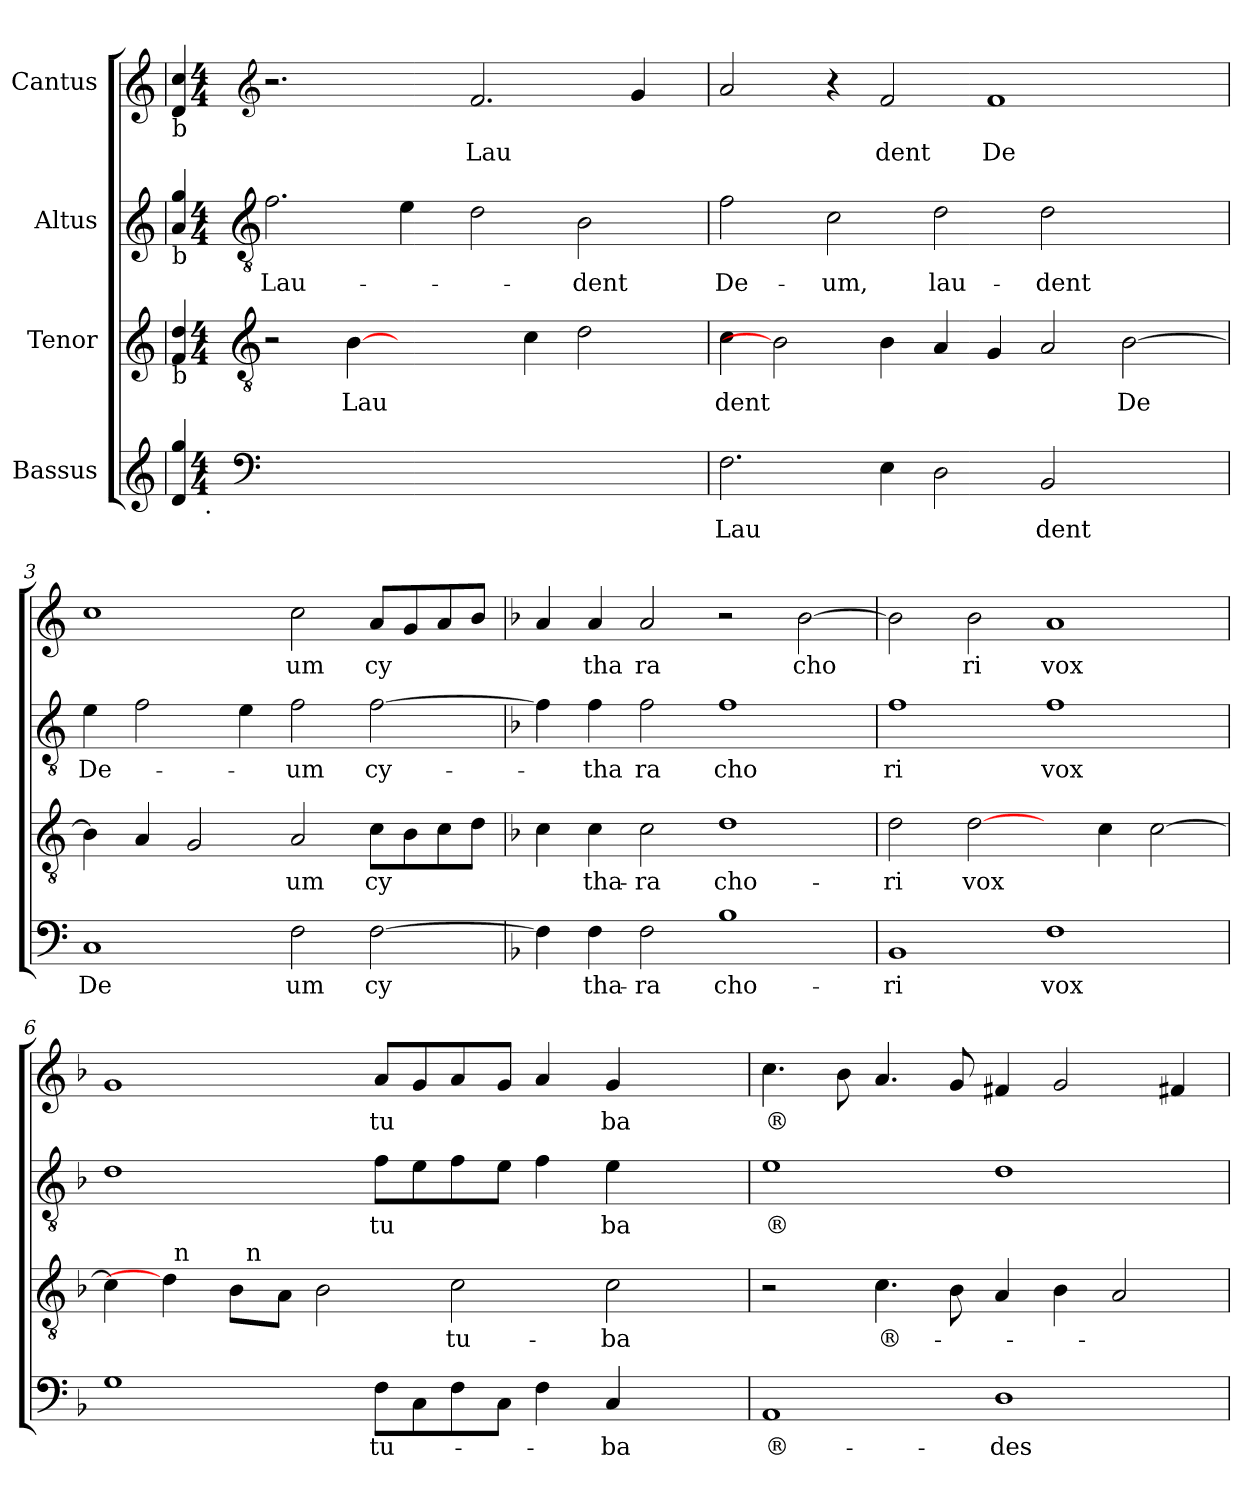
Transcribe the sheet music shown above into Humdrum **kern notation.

**kern	**text	**kern	**text	**kern	**text	**kern	**text
*part4	*part4	*part3	*part3	*part2	*part2	*part1	*part1
*staff4	*staff4	*staff3	*staff3	*staff2	*staff2	*staff1	*staff1
*I"Bassus	*	*I"Tenor	*	*I"Altus	*	*I"Cantus	*
!!LO:PB:g=z
*stria5	*	*stria5	*	*stria5	*	*stria5	*
=1	=1!	=1	=1!	=1	=1!	=1!	=1!
!	!	!	!	!	!	!LO:TX:b:t=b	!
!	!	!	!	!LO:TX:b:t=b	!	!	!
!	!	!LO:TX:b:t=b	!	!	!	!	!
!LO:TX:b:t=b	!	!	!	!	!	!	!
*^	*	*	*	*	*	*	*
4gg/ 4d/	16..ryy	.	4dd/ 4f/	.	4gg/ 4a/	.	4cc/ 4d/	.
!	!LO:TX:b:t=.	!	!	!	!	!	!	!
.	1ryy	.	.	.	.	.	.	.
*clefF4	*	*	*clefGv2	*	*clefGv2	*	*clefG2	*
*M4/4	*	*	*M4/4	*	*M4/4	*	*M4/4	*
*met(c)	*	*	*met(c)	*	*met(c)	*	*met(c)	*
!	!	!	!	!	!	!LO:LY:b	!	!
0ryy	.	.	2r	.	2.f\	Lau-	2.r	.
!	!	!	!	!LO:LY:b	!	!	!	!
.	.	.	[4B\	Lau	.	.	.	.
.	.	.	2ryy	.	4e\	.	4ryy	.
.	1ryy	.	.	.	.	.	.	.
!	!	!	!	!	!	!	!	!LO:LY:b
.	.	.	.	.	2d\	.	2.f/	Lau
.	.	.	4c\	.	.	.	.	.
!	!	!	!	!	!	!LO:LY:b:cj	!	!
.	.	.	2d\	.	2B\	-dent	.	.
.	.	.	.	.	.	.	4g/	.
.	8ryy	.	.	.	.	.	.	.
.	64ryy	.	.	.	.	.	.	.
=2	=2	=2	=2	=2	=2	=2	=2	=2
!	!	!LO:LY:b	!	!LO:LY:b	!	!LO:LY:b:cj	!	!
*v	*v	*	*	*	*	*	*	*
2.F\	Lau	4c\	dent	2f\	De-	2a/	.
.	.	2B\]	.	.	.	.	.
!	!	!	!	!	!LO:LY:b:cj	!	!
.	.	.	.	2c\	-um,	4r	.
!	!	!	!	!	!	!	!LO:LY:b:cj
4E\	.	4B\	.	.	.	2f/	dent
!	!	!	!	!	!LO:LY:b:cj	!	!
2D\	.	4A/	.	2d\	lau-	.	.
!	!	!	!	!	!	!	!LO:LY:b:cj
.	.	4G/	.	.	.	1f	De
!	!LO:LY:b:cj	!	!	!	!LO:LY:b:cj	!	!
2BB/	dent	2A/	.	2d\	-dent	.	.
!	!	!	!LO:LY:b	!	!	!	!
2ryy	.	[>2B\	De	2ryy	.	.	.
.	.	.	.	.	.	4ryy	.
=3	=3	=3	=3	=3	=3	=3	=3
!	!LO:LY:b:cj	!	!	!	!LO:LY:b	!	!
1C	De	4B\]	.	4e\	De-	1cc	.
.	.	4A/	.	2f\	.	.	.
.	.	2G/	.	.	.	.	.
.	.	.	.	4e\	.	.	.
!	!LO:LY:b:cj	!	!LO:LY:b:cj	!	!LO:LY:b:cj	!	!LO:LY:b:cj
2F\	um	2A/	um	2f\	-um	2cc\	um
!	!LO:LY:b:cj	!	!LO:LY:b:cj	!	!LO:LY:b:cj	!	!LO:LY:b:cj
[<2F\	cy	8c\L	cy	[>2f\	cy-	8a/L	cy
.	.	8B\	.	.	.	8g/	.
.	.	8c\	.	.	.	8a/	.
.	.	8d\J	.	.	.	8b/J	.
!!LO:LB:g=z
=4	=4	=4	=4	=4	=4	=4	=4
*k[b-]	*	*k[b-]	*	*k[b-]	*	*k[b-]	*
*F:	*	*F:	*	*F:	*	*F:	*
4F\]	.	4c\	.	4f\]	.	4a/	.
!	!LO:LY:b:cj	!	!LO:LY:b:cj	!	!LO:LY:b:cj	!	!LO:LY:b:cj
4F\	tha-	4c\	tha-	4f\	-tha	4a/	tha
!	!LO:LY:b:cj	!	!LO:LY:b:cj	!	!LO:LY:b:cj	!	!LO:LY:b:cj
2F\	-ra	2c\	-ra	2f\	ra	2a/	ra
!	!LO:LY:b:cj	!	!LO:LY:b:cj	!	!LO:LY:b:cj	!	!
1B-	cho-	1d	cho-	1f	cho	2r	.
!	!	!	!	!	!	!	!LO:LY:b
.	.	.	.	.	.	[>2b-\	cho
=5	=5	=5	=5	=5	=5	=5	=5
!	!LO:LY:b:cj	!	!LO:LY:b:cj	!	!LO:LY:b:cj	!	!
1BB-	-ri	2d\	-ri	1f	ri	2b-\]	.
!	!	!	!LO:LY:b	!	!	!	!LO:LY:b:cj
.	.	[2d\	vox	.	.	2b-\	ri
!	!LO:LY:b:cj	!	!	!	!LO:LY:b:cj	!	!LO:LY:b:cj
1F	vox	4ryy	.	1f	vox	1a	vox
.	.	4c\	.	.	.	.	.
.	.	[>2c\	.	.	.	.	.
=6	=6	=6	=6	=6	=6	=6	=6
*	*	*^	*	*	*	*	*
*	*	*	*^	*	*	*	*	*
1G	.	4c\]	4ryy	2ryy	.	1d	.	1g	.
.	.	4d\]	64ryy	.	.	.	.	.	.
!	!	!	!LO:TX:a:t=n	!	!	!	!	!	!
.	.	.	1ryy	.	.	.	.	.	.
.	.	8B-\L	.	32ryy	.	.	.	.	.
!	!	!	!	!LO:TX:a:t=n	!	!	!	!	!
.	.	.	.	1ryy	.	.	.	.	.
.	.	8A\J	.	.	.	.	.	.	.
.	.	2B-\	.	.	.	.	.	.	.
!	!LO:LY:b:cj	!	!	!	!	!	!LO:LY:b:cj	!	!LO:LY:b:cj
8F\L	tu-	.	.	.	.	8f\L	tu	8a/L	tu
8C\	.	.	.	.	.	8e\	.	8g/	.
!	!	!	!	!	!LO:LY:b:cj	!	!	!	!
8F\	.	2c\	.	.	tu-	8f\	.	8a/	.
.	.	.	2ryy	.	.	.	.	.	.
8C\J	.	.	.	.	.	8e\J	.	8g/J	.
4F\	.	.	.	.	.	4f\	.	4a/	.
.	.	.	.	2ryy	.	.	.	.	.
!	!LO:LY:b:cj	!	!	!	!LO:LY:b:cj	!	!LO:LY:b:cj	!	!LO:LY:b:cj
4C/	-ba	2c\	.	.	-ba	4e\	ba	4g/	ba
.	.	.	4ryy	.	.	.	.	.	.
4ryy	.	.	.	.	.	4ryy	.	4ryy	.
.	.	.	8...ryy	.	.	.	.	.	.
.	.	.	.	8..ryy	.	.	.	.	.
=7	=7	=7	=7	=7	=7	=7	=7	=7	=7
!	!LO:LY:b:cj	!	!	!	!	!	!LO:LY:b:cj	!	!LO:LY:b:cj
*	*	*v	*v	*v	*	*	*	*	*
1AA	®-	2r	.	1e	®	4.cc\	®
.	.	.	.	.	.	8b-\	.
!	!	!	!LO:LY:b:cj	!	!	!	!
.	.	4.c\	®-	.	.	4.a/	.
.	.	8B-\	.	.	.	8g/	.
!	!LO:LY:b:cj	!	!	!	!	!	!
1D	-des	4A/	.	1d	.	4f#X/	.
.	.	4B-\	.	.	.	2g/	.
.	.	2A/	.	.	.	.	.
.	.	.	.	.	.	4f#X/	.
=	=	=	=	=	=	=	=
*-	*-	*-	*-	*-	*-	*-	*-
